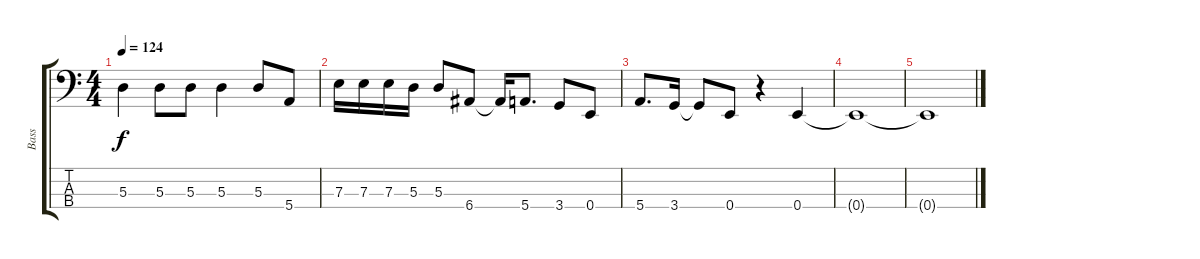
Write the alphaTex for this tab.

\track ("Bass" "Bass") {instrument electricbasspick}
\staff {score tabs}
\tuning (G2 D2 A1 E1) {hide}
\ts (4 4)
\tempo 124
\clef f4
\ks c
5.3.4{dy f} 5.3.8 5.3.8 5.3.4 5.3.8 5.4.8 |
7.3.16 7.3.16 7.3.16 5.3.16 5.3.8 6.4.8 6.4{t}.16 5.4.8{d} 3.4.8 0.4.8 |
5.4.8{d} 3.4.16 3.4{t}.8 0.4.8 r.4 0.4.4 |
0.4{t}.1 |
0.4{t}.1
